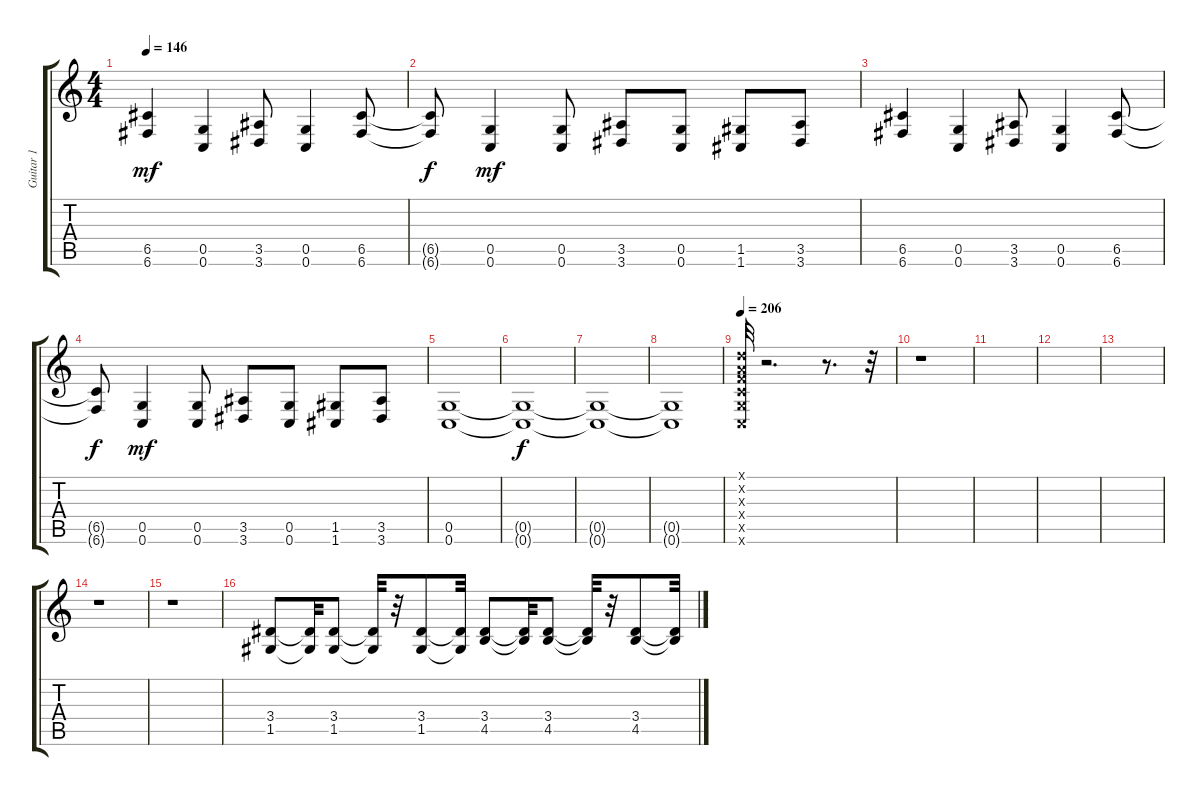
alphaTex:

\track ("Guitar 1" "Guitar 1") {instrument distortionguitar}
\staff {score tabs}
\tuning (D4 A3 F3 C3 G2 C2) {hide}
\ts (4 4)
\tempo 146
\clef g2
\ks c
(6.5 6.6).4{dy mf} (0.5 0.6).4 (3.5 3.6).8 (0.5 0.6).4 (6.5 6.6).8 |
(6.5{t} 6.6{t}).8{dy f} (0.5 0.6).4{dy mf} (0.5 0.6).8 (3.5 3.6).8 (0.5 0.6).8 (1.5 1.6).8 (3.5 3.6).8 |
(6.5 6.6).4 (0.5 0.6).4 (3.5 3.6).8 (0.5 0.6).4 (6.5 6.6).8 |
(6.5{t} 6.6{t}).8{dy f} (0.5 0.6).4{dy mf} (0.5 0.6).8 (3.5 3.6).8 (0.5 0.6).8 (1.5 1.6).8 (3.5 3.6).8 |
(0.5 0.6).1 |
(0.5{t} 0.6{t}).1{dy f} |
(0.5{t} 0.6{t}).1 |
(0.5{t} 0.6{t}).1 |
\tempo 206
(0.1{x} 0.2{x} 0.3{x} 0.4{x} 0.5{x} 0.6{x}).32 r.2{d} r.8{d} r.32 |
r.1 |
|
|
|
r.1 |
r.1 |
(3.4 1.5).8 (3.4{t} 1.5{t}).32 (3.4 1.5).8 (3.4{t} 1.5{t}).32 r.32 (3.4 1.5).8 (3.4{t} 1.5{t}).32 (3.4 4.5).8 (3.4{t} 4.5{t}).32 (3.4 4.5).8 (3.4{t} 4.5{t}).32 r.32 (3.4 4.5).8 (3.4{t} 4.5{t}).32
